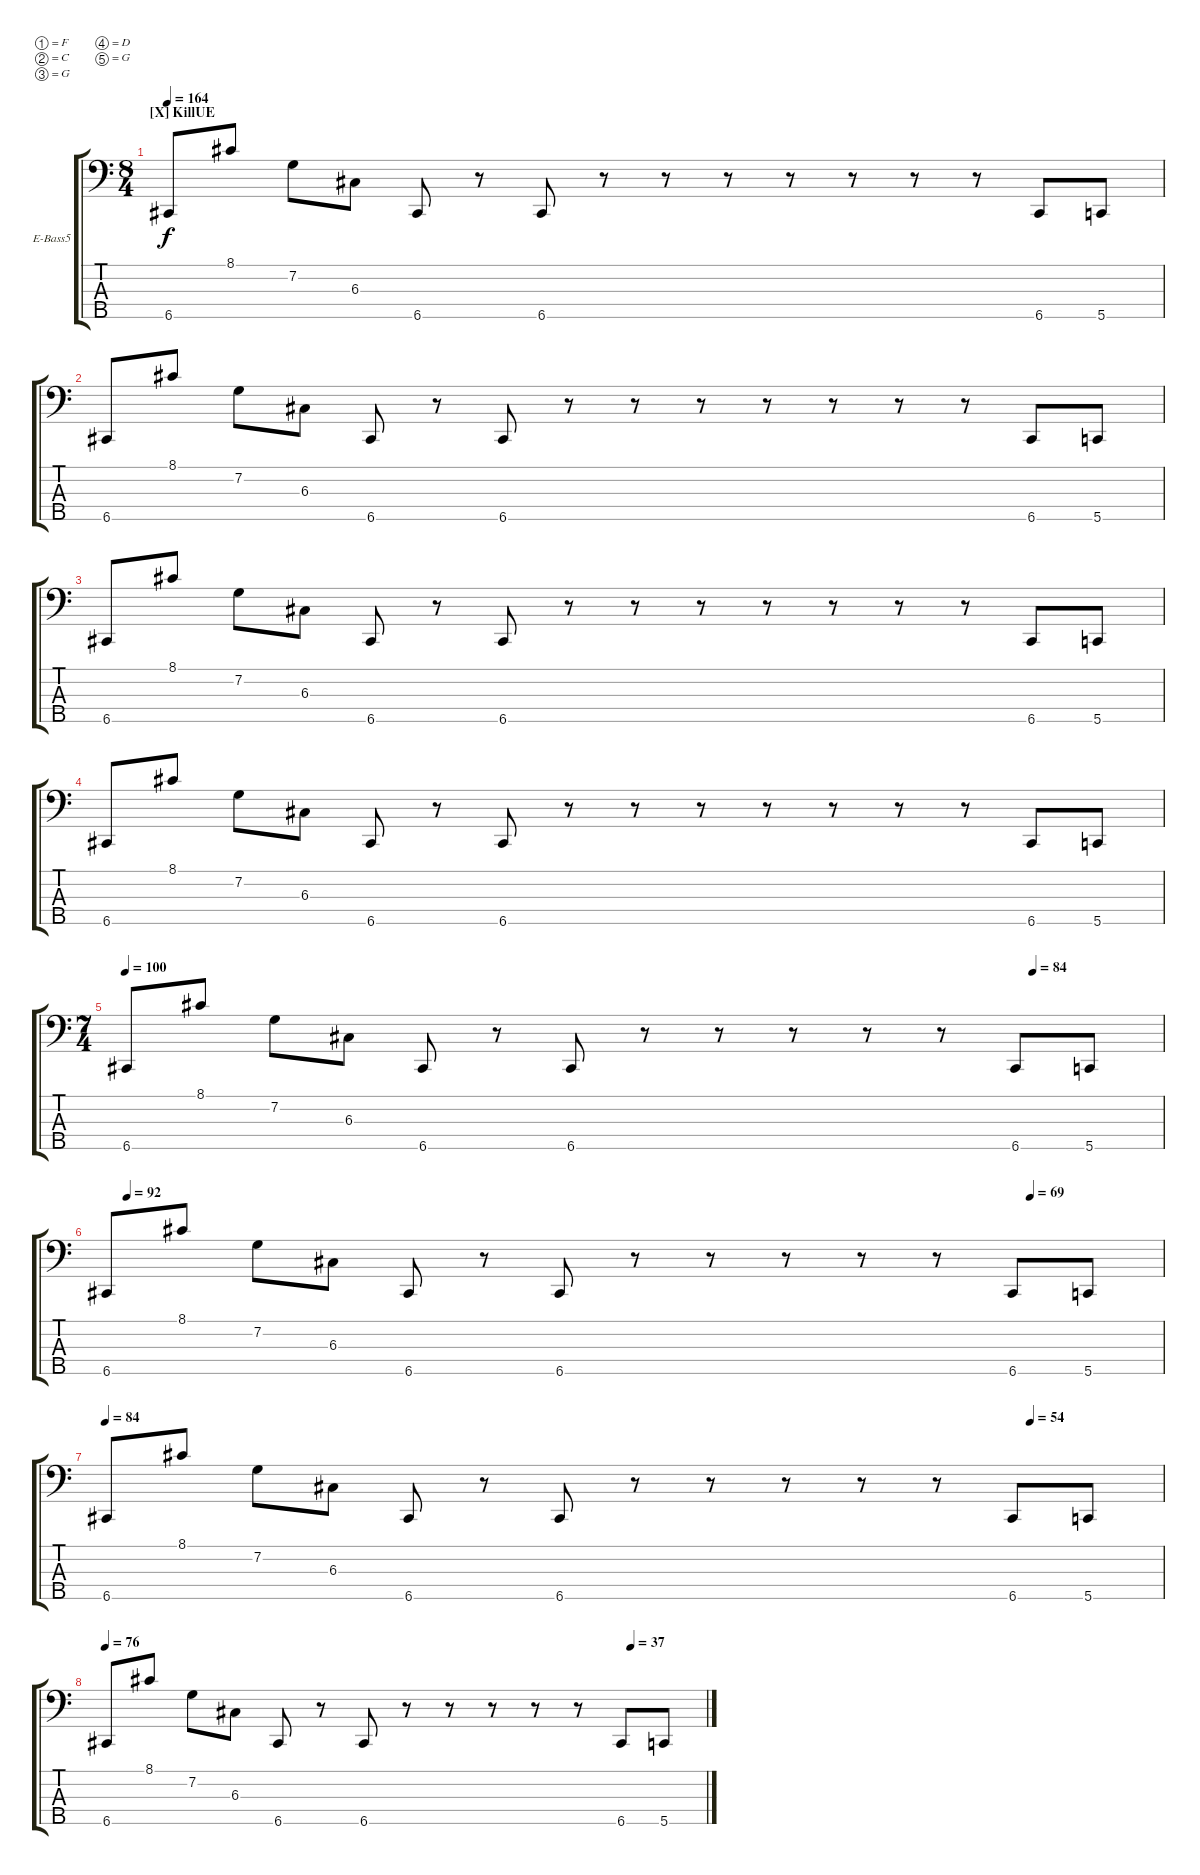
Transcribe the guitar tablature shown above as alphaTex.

\defaultSystemsLayout 4
\bracketExtendMode groupsimilarinstruments
\firstSystemTrackNameOrientation horizontal
\otherSystemsTrackNameOrientation horizontal
\track ("Skylar" "E-Bass5") {instrument electricbassfinger}
\staff {score tabs}
\tuning (F2 C2 G1 D1 G0)
\ts (8 4)
\section ("X" "KillUE")
\tempo 164
\clef f4
\ks c
6.5.8{dy f} 8.1.8 7.2.8 6.3.8 6.5.8 r.8 6.5.8 r.8 r.8 r.8 r.8 r.8 r.8 r.8 6.5.8 5.5.8 |
6.5.8 8.1.8 7.2.8 6.3.8 6.5.8 r.8 6.5.8 r.8 r.8 r.8 r.8 r.8 r.8 r.8 6.5.8 5.5.8 |
6.5.8 8.1.8 7.2.8 6.3.8 6.5.8 r.8 6.5.8 r.8 r.8 r.8 r.8 r.8 r.8 r.8 6.5.8 5.5.8 |
6.5.8 8.1.8 7.2.8 6.3.8 6.5.8 r.8 6.5.8 r.8 r.8 r.8 r.8 r.8 r.8 r.8 6.5.8 5.5.8 |
\ts (7 4)
\tempo 100
\tempo (84 0.875)
6.5.8 8.1.8 7.2.8 6.3.8 6.5.8 r.8 6.5.8 r.8 r.8 r.8 r.8 r.8 6.5.8 5.5.8 |
\tempo (92 0.0204082)
\tempo (69 0.875)
6.5.8 8.1.8 7.2.8 6.3.8 6.5.8 r.8 6.5.8 r.8 r.8 r.8 r.8 r.8 6.5.8 5.5.8 |
\tempo 84
\tempo (54 0.875)
6.5.8 8.1.8 7.2.8 6.3.8 6.5.8 r.8 6.5.8 r.8 r.8 r.8 r.8 r.8 6.5.8 5.5.8 |
\tempo 76
\tempo (37 0.875)
6.5.8 8.1.8 7.2.8 6.3.8 6.5.8 r.8 6.5.8 r.8 r.8 r.8 r.8 r.8 6.5.8 5.5.8
